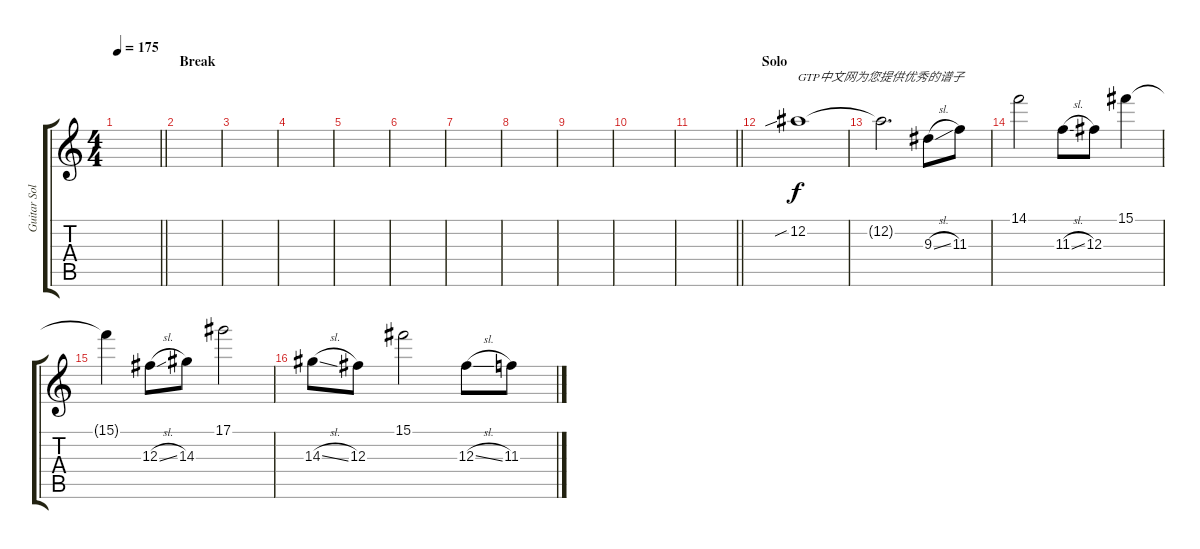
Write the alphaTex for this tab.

\track ("Guitar Solo" "Guitar Sol") {instrument distortionguitar}
\staff {score tabs}
\tuning (Eb4 Bb3 Gb3 Db3 Ab2 Eb2) {hide}
\ts (4 4)
\tempo 175
\clef g2
\barLineRight lightlight
\ks c
|
\section ("" "Break")
|
|
|
|
|
|
|
|
|
\barLineRight lightlight
|
\section ("" "Solo")
12.2{sib}.1{txt "GTP中文网为您提供优秀的谱子"} |
12.2{t}.2{d} 9.3{sl}.8 11.3.8 |
14.1.2 11.3{sl}.8 12.3.8 15.1.4 |
15.1{t}.4 12.3{sl}.8 14.3.8 17.1.2 |
14.3{sl}.8 12.3.8 15.1.2 12.3{sl}.8 11.3.8
